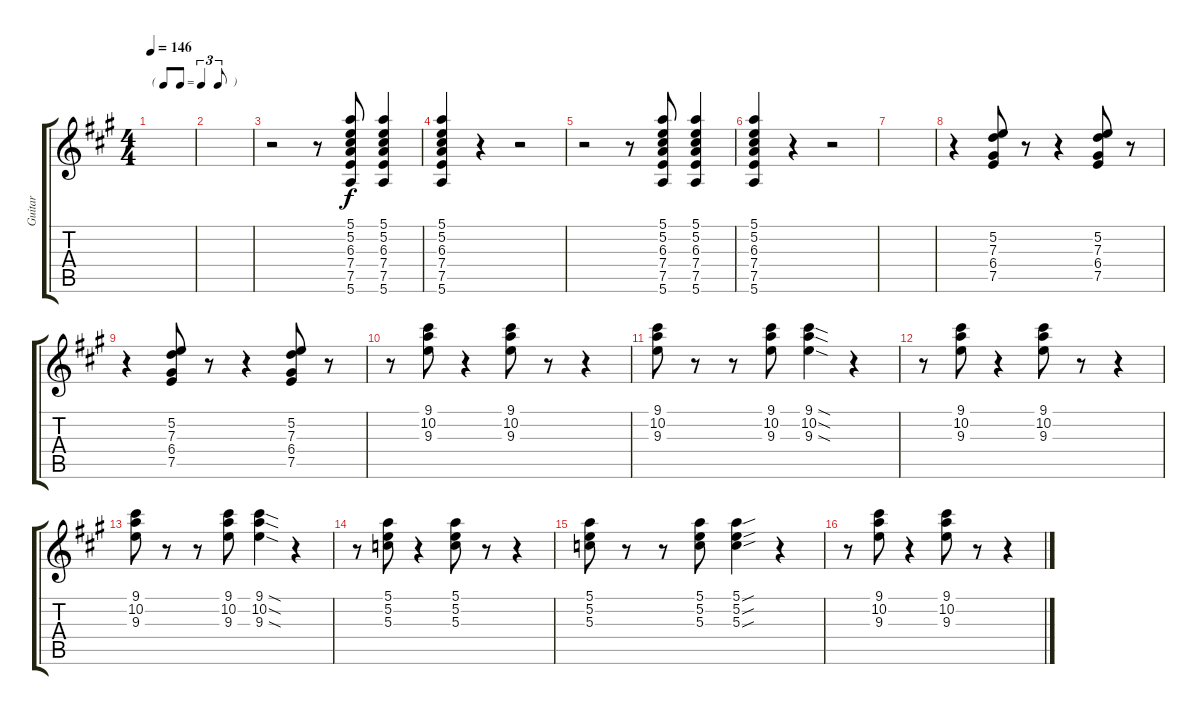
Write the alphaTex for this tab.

\track ("Guitar" "Guitar") {instrument electricguitarjazz}
\staff {score tabs}
\tuning (E4 B3 G3 D3 A2 E2) {hide}
\ts (4 4)
\tf triplet8th
\tempo 146
\clef g2
\ks a
|
|
r.2 r.8 (5.1 5.2 6.3 7.4 7.5 5.6).8 (5.1 5.2 6.3 7.4 7.5 5.6).4 |
(5.1 5.2 6.3 7.4 7.5 5.6).4 r.4 r.2 |
r.2 r.8 (5.1 5.2 6.3 7.4 7.5 5.6).8 (5.1 5.2 6.3 7.4 7.5 5.6).4 |
(5.1 5.2 6.3 7.4 7.5 5.6).4 r.4 r.2 |
|
r.4 (5.2 7.3 6.4 7.5).8 r.8 r.4 (5.2 7.3 6.4 7.5).8 r.8 |
r.4 (5.2 7.3 6.4 7.5).8 r.8 r.4 (5.2 7.3 6.4 7.5).8 r.8 |
r.8 (9.1 10.2 9.3).8 r.4 (9.1 10.2 9.3).8 r.8 r.4 |
(9.1 10.2 9.3).8 r.8 r.8 (9.1 10.2 9.3).8 (9.1{sod} 10.2{sod} 9.3{sod}).4 r.4 |
r.8 (9.1 10.2 9.3).8 r.4 (9.1 10.2 9.3).8 r.8 r.4 |
(9.1 10.2 9.3).8 r.8 r.8 (9.1 10.2 9.3).8 (9.1{sod} 10.2{sod} 9.3{sod}).4 r.4 |
r.8 (5.1 5.2 5.3).8 r.4 (5.1 5.2 5.3).8 r.8 r.4 |
(5.1 5.2 5.3).8 r.8 r.8 (5.1 5.2 5.3).8 (5.1{sou} 5.2{sou} 5.3{sou}).4 r.4 |
r.8 (9.1 10.2 9.3).8 r.4 (9.1 10.2 9.3).8 r.8 r.4
